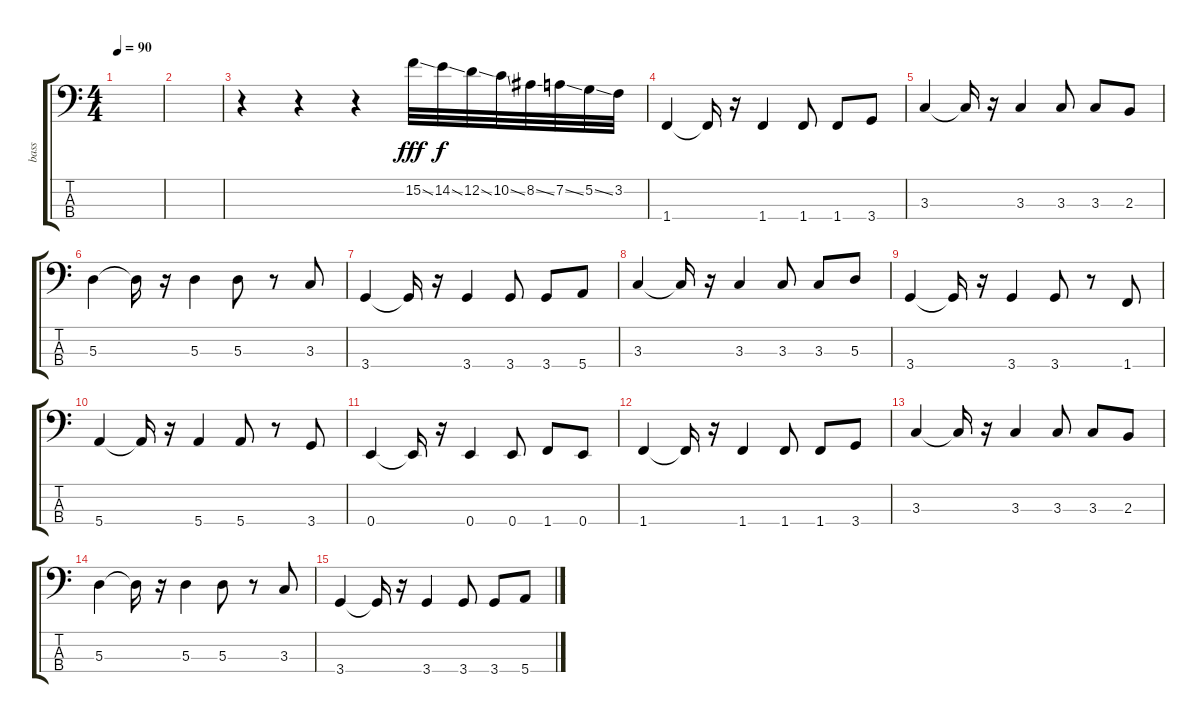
\track ("bass" "bass") {instrument electricbassfinger}
\staff {score tabs}
\tuning (G2 D2 A1 E1) {hide}
\ts (4 4)
\tempo 90
\clef f4
\ks c
|
|
r.4 r.4 r.4 15.2{ss}.32{dy fff} 14.2{ss}.32{dy f} 12.2{ss}.32 10.2{ss}.32 8.2{ss}.32 7.2{ss}.32 5.2{ss}.32 3.2.32 |
1.4.4 1.4{t}.16 r.16 1.4.4 1.4.8 1.4.8 3.4.8 |
3.3.4 3.3{t}.16 r.16 3.3.4 3.3.8 3.3.8 2.3.8 |
5.3.4 5.3{t}.16 r.16 5.3.4 5.3.8 r.8 3.3.8 |
3.4.4 3.4{t}.16 r.16 3.4.4 3.4.8 3.4.8 5.4.8 |
3.3.4 3.3{t}.16 r.16 3.3.4 3.3.8 3.3.8 5.3.8 |
3.4.4 3.4{t}.16 r.16 3.4.4 3.4.8 r.8 1.4.8 |
5.4.4 5.4{t}.16 r.16 5.4.4 5.4.8 r.8 3.4.8 |
0.4.4 0.4{t}.16 r.16 0.4.4 0.4.8 1.4.8 0.4.8 |
1.4.4 1.4{t}.16 r.16 1.4.4 1.4.8 1.4.8 3.4.8 |
3.3.4 3.3{t}.16 r.16 3.3.4 3.3.8 3.3.8 2.3.8 |
5.3.4 5.3{t}.16 r.16 5.3.4 5.3.8 r.8 3.3.8 |
3.4.4 3.4{t}.16 r.16 3.4.4 3.4.8 3.4.8 5.4.8
